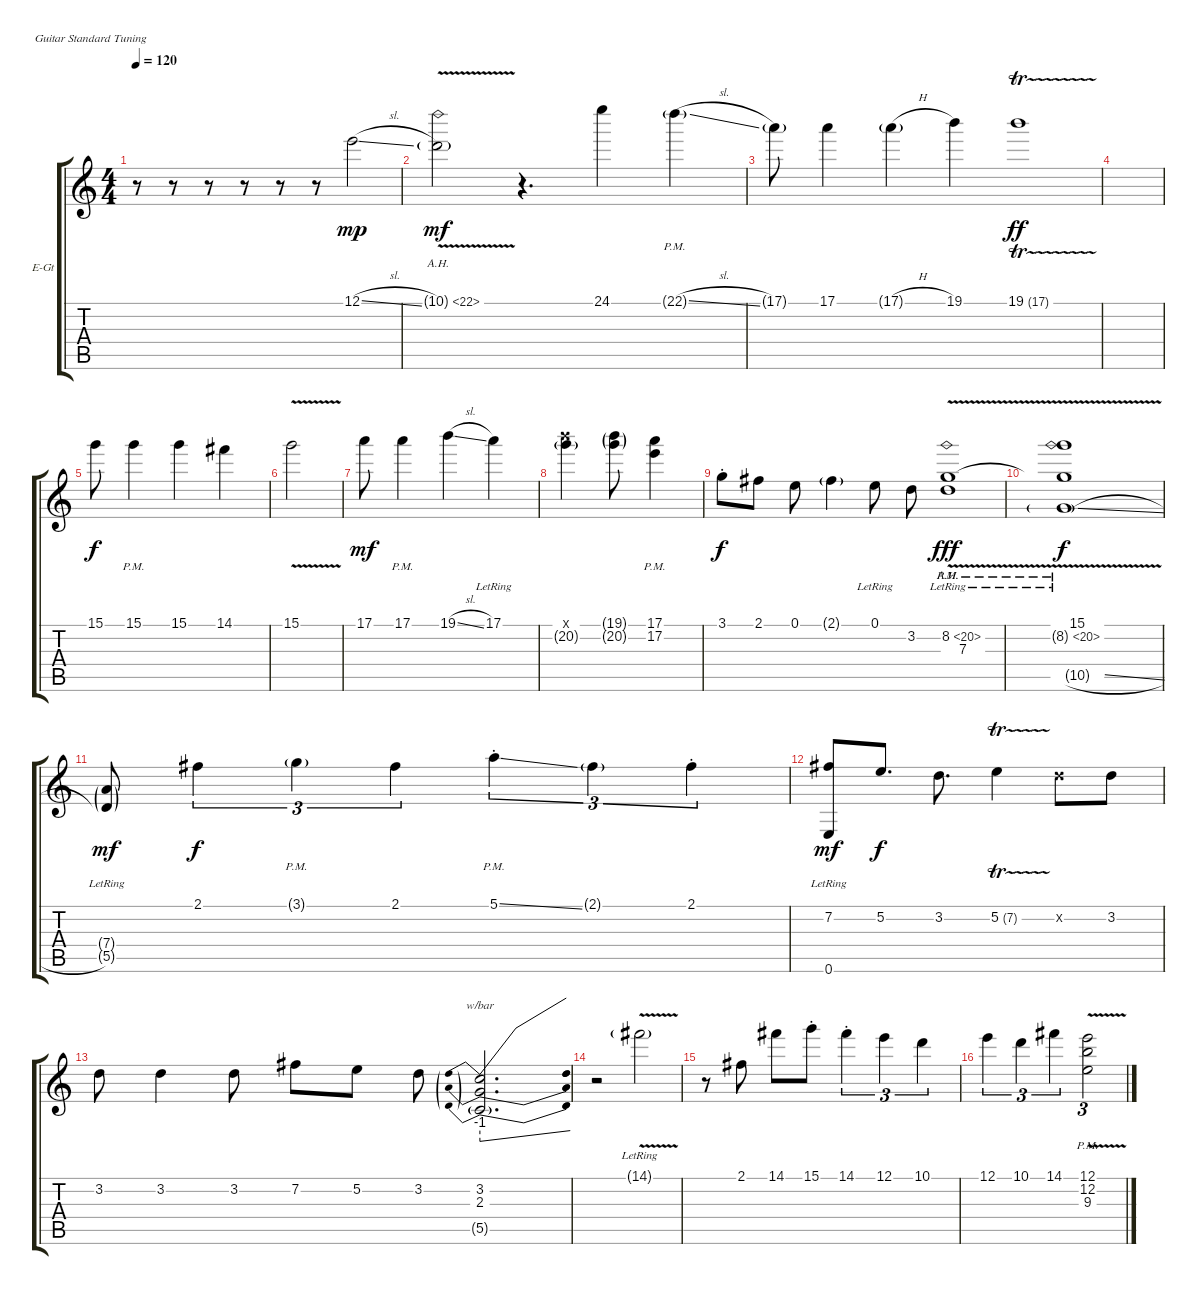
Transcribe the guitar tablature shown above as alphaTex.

\defaultSystemsLayout 4
\bracketExtendMode groupsimilarinstruments
\firstSystemTrackNameOrientation horizontal
\otherSystemsTrackNameOrientation horizontal
\track ("Electric Guitar (Drive)" "E-Gt") {instrument overdrivenguitar}
\staff {score tabs}
\tuning (E4 B3 G3 D3 A2 E2)
\ts (4 4)
\tempo 120
\clef g2
\scale
0.30888
\ks c
r.8{dy ff} r.8 r.8 r.8 r.8 r.8 12.1{sl}.2{dy mp} |
\scale
0.260618 10.1{ah 12 v g}.2{dy mf} r.4{d} 24.1.4 22.1{sl g pm}.4 |
\scale
0.312741 17.1{g}.8 17.1.4 17.1{h g}.4 19.1.4 19.1{tr (17 16)}.1{dy ff} |
\scale
0.117761 |
\scale
0.28392 15.1.8{dy f} 15.1{pm}.4 15.1.4 14.1.4 |
\scale
0.153266 15.1{v}.2 |
\scale
0.288945 17.1.8{dy mf} 17.1{pm}.4 19.1{sl}.4 17.1{lr}.4 |
\scale
0.273869 (19.1{x} 20.2{g}).4 (19.1{g} 20.2{g}).8 (17.1 17.2{pm}).4 |
\scale
0.311502 3.1{st}.8{dy f} 2.1.8 0.1.8 2.1{g}.4 0.1{lr}.8 3.2.8 (8.2{ah 12 v lr} 7.3{pm}).1{dy fff} |
\scale
0.0974441 (15.1 8.2{ah 12 v lr t} 10.5{sl g}).1{dy f} |
\scale
0.35623 (5.5{g lr} 7.4{g}).8{dy mf} 2.1.4{tu (3 2) dy f} 3.1{g pm}.4{tu (3 2)} 2.1.4{tu (3 2)} 5.1{ss pm st}.4{tu (3 2)} 2.1{g}.4{tu (3 2)} 2.1{st}.4{tu (3 2)} |
\scale
0.234824 (7.2 0.6{lr}).8{dy mf} 5.2.8{d dy f} 3.2.8{d} 5.2{tr (7 16)}.4 3.2{x}.8 3.2.8 |
\scale
0.319185 3.2.8 3.2.4 3.2.8 7.2.8 5.2.8 3.2.8 (3.2 2.3 5.5{g}).2{d tbe (predivedive default 0 -4 44.4 0)} |
\scale
0.156197 r.2 14.1{v g lr}.2 |
\scale
0.303905 r.8 2.1.8 14.1.8 15.1{st}.8 14.1{st}.4{tu (3 2)} 12.1.4{tu (3 2)} 10.1.4{tu (3 2)} |
\scale
0.220713 12.1.4{tu (3 2)} 10.1.4{tu (3 2)} 14.1.4{tu (3 2)} (12.1{v} 12.2{pm} 9.3).2{tu (3 2)}
